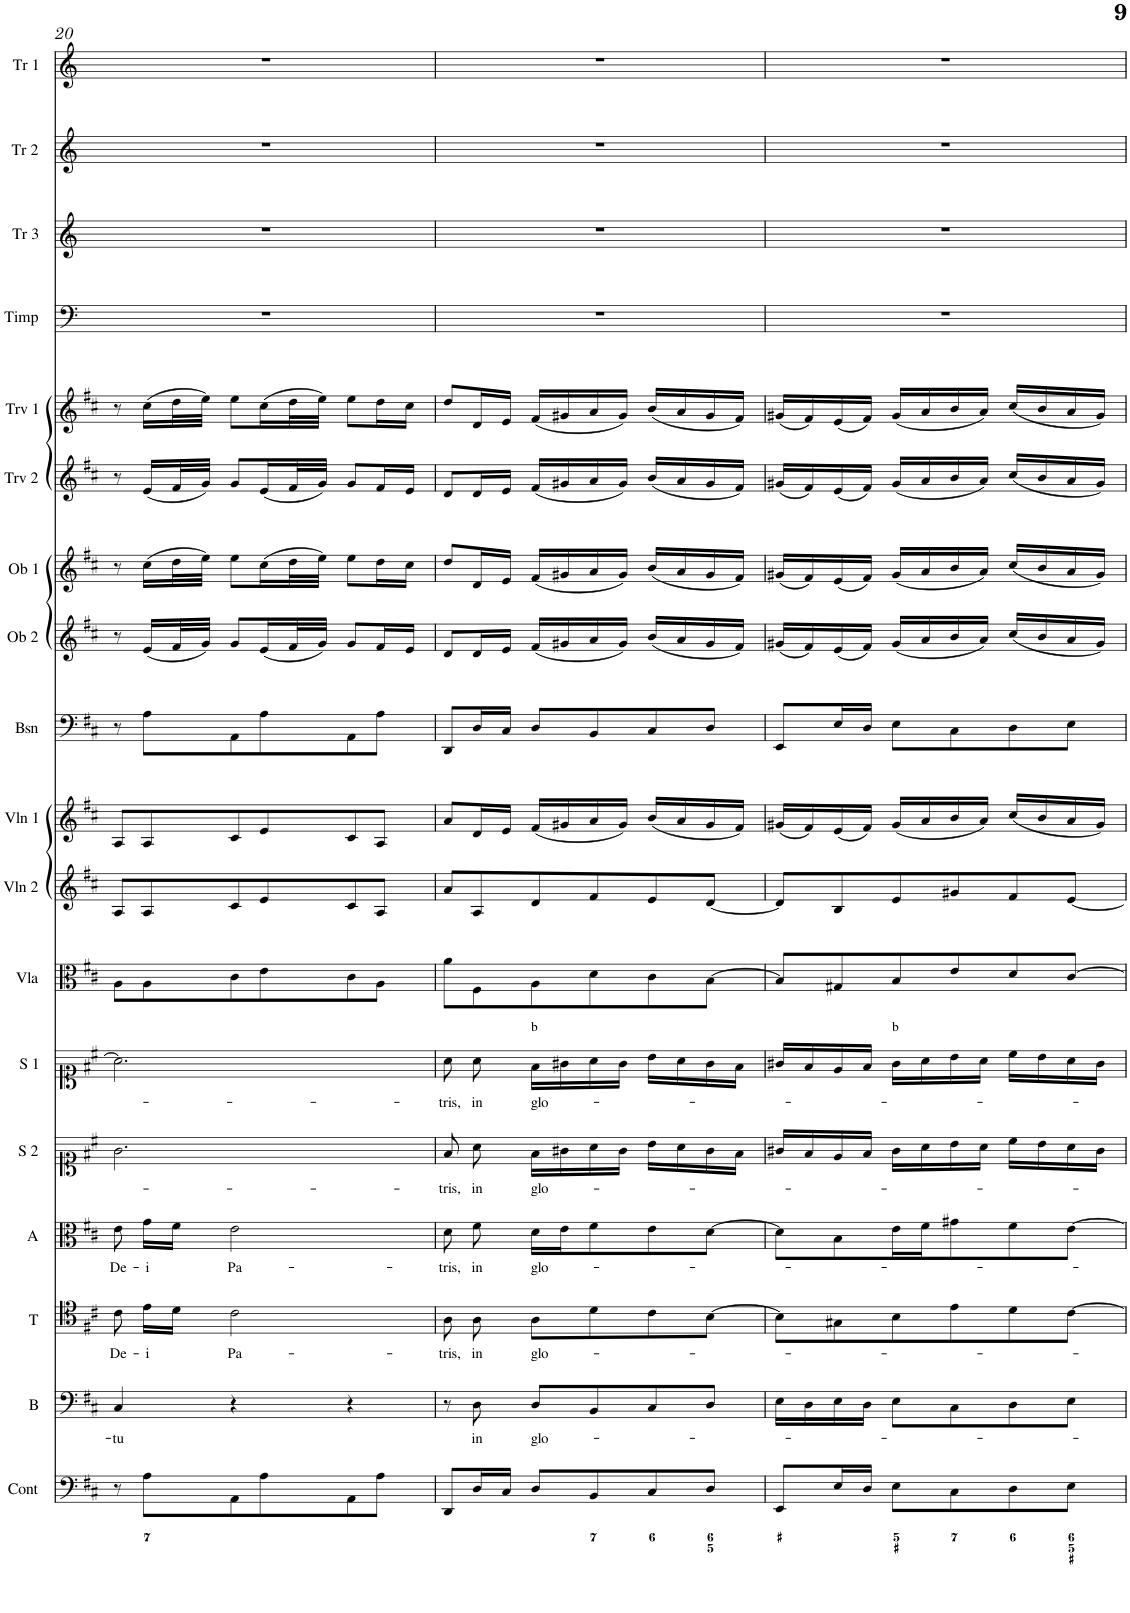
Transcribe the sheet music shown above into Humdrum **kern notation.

**kern	**kern	**text	**kern	**text	**kern	**text	**kern	**text	**kern	**text	**kern	**kern	**kern	**kern	**kern	**kern	**kern	**kern	**kern	**kern	**kern	**kern
*part18	*part17	*part17	*part16	*part16	*part15	*part15	*part14	*part14	*part13	*part13	*part12	*part11	*part10	*part9	*part8	*part7	*part6	*part5	*part4	*part3	*part2	*part1
*staff18	*staff17	*staff17	*staff16	*staff16	*staff15	*staff15	*staff14	*staff14	*staff13	*staff13	*staff12	*staff11	*staff10	*staff9	*staff8	*staff7	*staff6	*staff5	*staff4	*staff3	*staff2	*staff1
*I"Continuo	*I"Bass	*	*I"Tenor	*	*I"Alto	*	*I"Soprano 2	*	*I"Soprano 1	*	*I"Viola	*I"Violin 2	*I"Violin 1	*I"Bassoon	*I"Oboe 2	*I"Oboe 1	*I"Traverso 2	*I"Traverso 1	*I"Timpani	*I"Tromba 3	*I"Tromba 2	*I"Tromba 1
*I'Cont	*I'B	*	*I'T	*	*I'A	*	*I'S 2	*	*I'S 1	*	*I'Vla	*I'Vln 2	*I'Vln 1	*I'Bsn	*I'Ob 2	*I'Ob 1	*I'Trv 2	*I'Trv 1	*I'Timp	*I'Tr 3	*I'Tr 2	*I'Tr 1
!!LO:PB:g=z
*clefF4	*clefF4	*	*clefC4	*	*clefC3	*	*clefC1	*	*clefC1	*	*clefC3	*clefG2	*clefG2	*clefF4	*clefG2	*clefG2	*clefG2	*clefG2	*clefF4	*clefG2	*clefG2	*clefG2
*	*	*	*	*	*	*	*	*	*	*	*	*	*	*	*	*	*	*	*Trd-1c-2	*Trd-1c-2	*Trd-1c-2	*Trd-1c-2
*k[f#c#]	*k[f#c#]	*	*k[f#c#]	*	*k[f#c#]	*	*k[f#c#]	*	*k[f#c#]	*	*k[f#c#]	*k[f#c#]	*k[f#c#]	*k[f#c#]	*k[f#c#]	*k[f#c#]	*k[f#c#]	*k[f#c#]	*k[]	*k[]	*k[]	*k[]
*M3/4	*M3/4	*	*M3/4	*	*M3/4	*	*M3/4	*	*M3/4	*	*M3/4	*M3/4	*M3/4	*M3/4	*M3/4	*M3/4	*M3/4	*M3/4	*M3/4	*M3/4	*M3/4	*M3/4
=20	=20	=20	=20	=20	=20	=20	=20	=20	=20	=20	=20	=20	=20	=20	=20	=20	=20	=20	=20	=20	=20	=20
!	!	!LO:LY:b	!	!LO:LY:b	!	!LO:LY:b	!	!	!	!	!	!	!	!	!	!	!	!	!	!	!	!
8r	4C#/	-tu	8c#\	De-	8e\	De-	2.g\	.	2.a\]	.	8A\L	8A/L	8A/L	8r	8r	8r	8r	8r	2.r	2.r	2.r	2.r
!	!	!	!	!LO:LY:b	!	!LO:LY:b	!	!	!	!	!	!	!	!	!	!	!	!	!	!	!	!
8A\L	.	.	16e\LL	-i	16g\LL	-i	.	.	.	.	8A\	8A/	8A/	8A\L	(16e/LL	(16cc#\LL	(16e/LL	(16cc#\LL	.	.	.	.
.	.	.	16d\JJ	.	16f#\JJ	.	.	.	.	.	.	.	.	.	32f#/L	32dd\L	32f#/L	32dd\L	.	.	.	.
.	.	.	.	.	.	.	.	.	.	.	.	.	.	.	32g/JJJ)	32ee\JJJ)	32g/JJJ)	32ee\JJJ)	.	.	.	.
!	!	!	!	!LO:LY:b	!	!LO:LY:b	!	!	!	!	!	!	!	!	!	!	!	!	!	!	!	!
8AA\	4r	.	2c#\	Pa-	2e\	Pa-	.	.	.	.	8c#\	8c#/	8c#/	8AA\	8g/L	8ee\L	8g/L	8ee\L	.	.	.	.
8A\	.	.	.	.	.	.	.	.	.	.	8e\	8e/	8e/	8A\	(16e/L	(16cc#\L	(16e/L	(16cc#\L	.	.	.	.
.	.	.	.	.	.	.	.	.	.	.	.	.	.	.	32f#/L	32dd\L	32f#/L	32dd\L	.	.	.	.
.	.	.	.	.	.	.	.	.	.	.	.	.	.	.	32g/JJJ)	32ee\JJJ)	32g/JJJ)	32ee\JJJ)	.	.	.	.
8AA\	4r	.	.	.	.	.	.	.	.	.	8c#\	8c#/	8c#/	8AA\	8g/L	8ee\L	8g/L	8ee\L	.	.	.	.
8A\J	.	.	.	.	.	.	.	.	.	.	8A\J	8A/J	8A/J	8A\J	16f#/L	16dd\L	16f#/L	16dd\L	.	.	.	.
.	.	.	.	.	.	.	.	.	.	.	.	.	.	.	16e/JJ	16cc#\JJ	16e/JJ	16cc#\JJ	.	.	.	.
=21	=21	=21	=21	=21	=21	=21	=21	=21	=21	=21	=21	=21	=21	=21	=21	=21	=21	=21	=21	=21	=21	=21
!	!	!	!	!LO:LY:b	!	!LO:LY:b	!	!LO:LY:b	!	!LO:LY:b	!	!	!	!	!	!	!	!	!	!	!	!
8DD/L	8r	.	8A\	-tris,	8d\	-tris,	8f#/	-tris,	8a\	-tris,	8a\L	8a/L	8a/L	8DD/L	8d/L	8dd/L	8d/L	8dd/L	2.r	2.r	2.r	2.r
!	!	!LO:LY:b	!	!LO:LY:b	!	!LO:LY:b	!	!LO:LY:b	!	!LO:LY:b	!	!	!	!	!	!	!	!	!	!	!	!
16D/L	8D\	in	8A\	in	8f#\	in	8a\	in	8a\	in	8F#\	8A/	16d/L	16D/L	16d/L	16d/L	16d/L	16d/L	.	.	.	.
16C#/JJ	.	.	.	.	.	.	.	.	.	.	.	.	16e/JJ	16C#/JJ	16e/JJ	16e/JJ	16e/JJ	16e/JJ	.	.	.	.
!	!	!	!	!	!	!	!	!	!LO:TX:a:t=b	!	!	!	!	!	!	!	!	!	!	!	!	!
!	!	!LO:LY:b	!	!LO:LY:b	!	!LO:LY:b	!	!LO:LY:b	!	!LO:LY:b	!	!	!	!	!	!	!	!	!	!	!	!
8D/L	8D/L	glo-	8A\L	glo-	16d\LL	glo-	16f#\LL	glo-	16f#\LL	glo-	8A\	8d/	(16f#/LL	8D/L	(16f#/LL	(16f#/LL	(16f#/LL	(16f#/LL	.	.	.	.
.	.	.	.	.	16e\J	.	16g#X\	.	16g#X\	.	.	.	16g#X/	.	16g#X/	16g#X/	16g#X/	16g#X/	.	.	.	.
8BB/	8BB/	.	8d\	.	8f#\	.	16a\	.	16a\	.	8d\	8f#/	16a/	8BB/	16a/	16a/	16a/	16a/	.	.	.	.
.	.	.	.	.	.	.	16g#\JJ	.	16g#\JJ	.	.	.	16g#/JJ)	.	16g#/JJ)	16g#/JJ)	16g#/JJ)	16g#/JJ)	.	.	.	.
8C#/	8C#/	.	8c#\	.	8e\	.	16b\LL	.	16b\LL	.	8c#\	8e/	(16b/LL	8C#/	(16b/LL	(16b/LL	(16b/LL	(16b/LL	.	.	.	.
.	.	.	.	.	.	.	16a\	.	16a\	.	.	.	16a/	.	16a/	16a/	16a/	16a/	.	.	.	.
8D/J	8D/J	.	[8B\J	.	[8d\J	.	16g#\	.	16g#\	.	[8B\J	[8d/J	16g#/	8D/J	16g#/	16g#/	16g#/	16g#/	.	.	.	.
.	.	.	.	.	.	.	16f#\JJ	.	16f#\JJ	.	.	.	16f#/JJ)	.	16f#/JJ)	16f#/JJ)	16f#/JJ)	16f#/JJ)	.	.	.	.
=22	=22	=22	=22	=22	=22	=22	=22	=22	=22	=22	=22	=22	=22	=22	=22	=22	=22	=22	=22	=22	=22	=22
8EE/L	16E\LL	.	8B\L]	.	8d\L]	.	16g#X/LL	.	16g#X/LL	.	8B/L]	8d/L]	(16g#X/LL	8EE/L	(16g#X/LL	(16g#X/LL	(16g#X/LL	(16g#X/LL	2.r	2.r	2.r	2.r
.	16D\	.	.	.	.	.	16f#/	.	16f#/	.	.	.	16f#/)	.	16f#/)	16f#/)	16f#/)	16f#/)	.	.	.	.
16E/L	16E\	.	8G#X\	.	8B\	.	16e/	.	16e/	.	8G#X/	8B/	(16e/	16E/L	(16e/	(16e/	(16e/	(16e/	.	.	.	.
16D/JJ	16D\JJ	.	.	.	.	.	16f#/JJ	.	16f#/JJ	.	.	.	16f#/JJ)	16D/JJ	16f#/JJ)	16f#/JJ)	16f#/JJ)	16f#/JJ)	.	.	.	.
!	!	!	!	!	!	!	!	!	!LO:TX:a:t=b	!	!	!	!	!	!	!	!	!	!	!	!	!
8E\L	8E\L	.	8B\	.	16e\L	.	16g#\LL	.	16g#\LL	.	8B/	8e/	(16g#/LL	8E\L	(16g#/LL	(16g#/LL	(16g#/LL	(16g#/LL	.	.	.	.
.	.	.	.	.	16f#\J	.	16a\	.	16a\	.	.	.	16a/	.	16a/	16a/	16a/	16a/	.	.	.	.
8C#\	8C#\	.	8e\	.	8g#X\	.	16b\	.	16b\	.	8e/	8g#X/	16b/	8C#\	16b/	16b/	16b/	16b/	.	.	.	.
.	.	.	.	.	.	.	16a\JJ	.	16a\JJ	.	.	.	16a/JJ)	.	16a/JJ)	16a/JJ)	16a/JJ)	16a/JJ)	.	.	.	.
8D\	8D\	.	8d\	.	8f#\	.	16cc#\LL	.	16cc#\LL	.	8d/	8f#/	(16cc#/LL	8D\	(16cc#/LL	(16cc#/LL	(16cc#/LL	(16cc#/LL	.	.	.	.
.	.	.	.	.	.	.	16b\	.	16b\	.	.	.	16b/	.	16b/	16b/	16b/	16b/	.	.	.	.
8E\J	8E\J	.	[8c#\J	.	[8e\J	.	16a\	.	16a\	.	[8c#/J	[8e/J	16a/	8E\J	16a/	16a/	16a/	16a/	.	.	.	.
.	.	.	.	.	.	.	16g#\JJ	.	16g#\JJ	.	.	.	16g#/JJ)	.	16g#/JJ)	16g#/JJ)	16g#/JJ)	16g#/JJ)	.	.	.	.
=	=	=	=	=	=	=	=	=	=	=	=	=	=	=	=	=	=	=	=	=	=	=
*-	*-	*-	*-	*-	*-	*-	*-	*-	*-	*-	*-	*-	*-	*-	*-	*-	*-	*-	*-	*-	*-	*-
